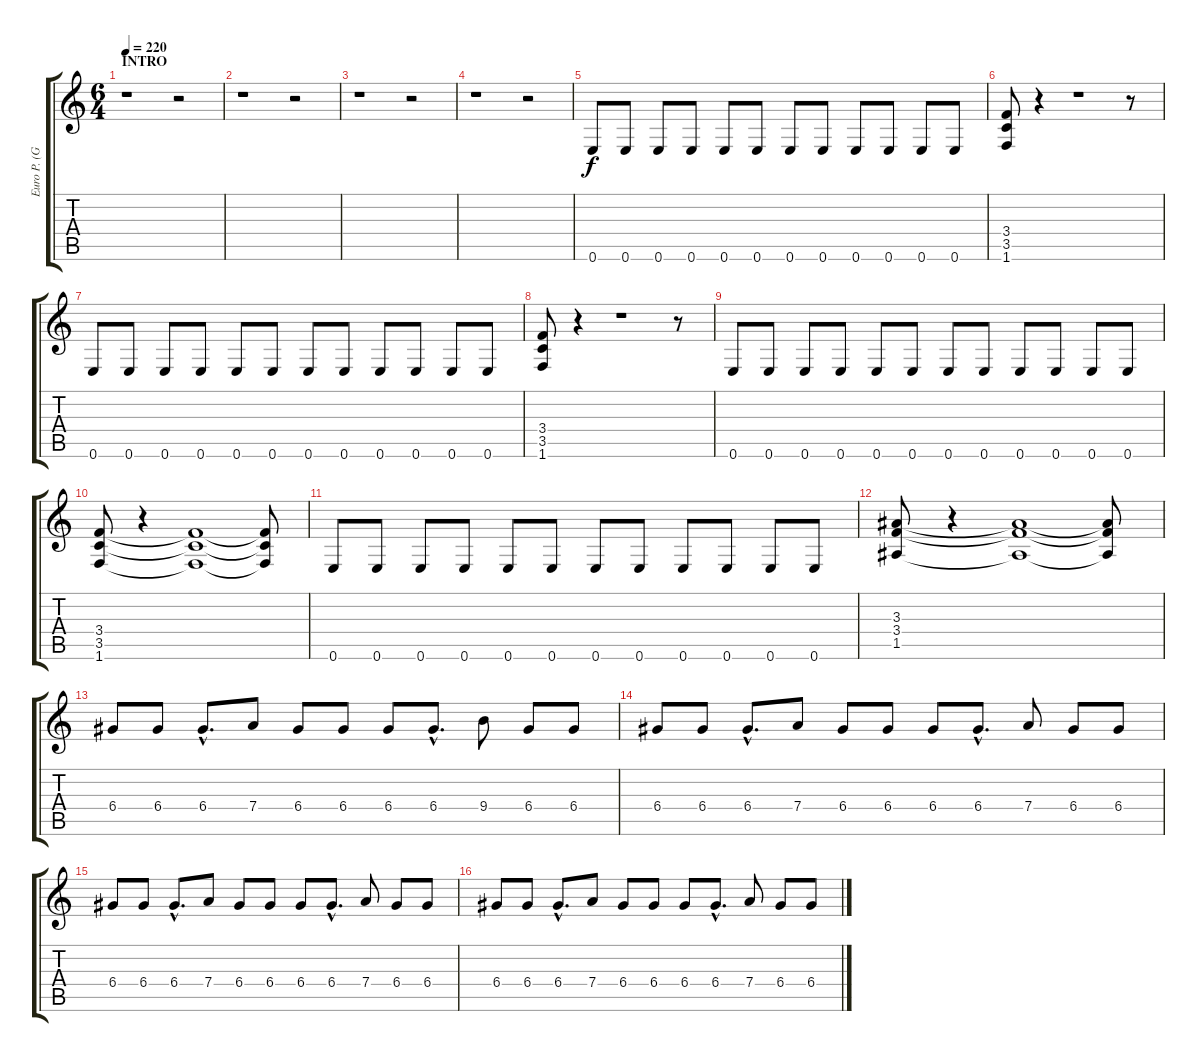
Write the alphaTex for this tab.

\track ("Euro P. (Gtr1)" "Euro P. (G") {instrument overdrivenguitar}
\staff {score tabs}
\tuning (E4 B3 G3 D3 A2 E2) {hide}
\ts (6 4)
\section ("" "INTRO")
\tempo 220
\tempo 230
\tempo 220
\clef g2
\ks c
r.1{dy f instrument overdrivenguitar} r.2 |
r.1 r.2 |
r.1 r.2 |
r.1 r.2 |
0.6.8 0.6.8 0.6.8 0.6.8 0.6.8 0.6.8 0.6.8 0.6.8 0.6.8 0.6.8 0.6.8 0.6.8 |
(3.4 3.5 1.6).8 r.4 r.1 r.8 |
0.6.8 0.6.8 0.6.8 0.6.8 0.6.8 0.6.8 0.6.8 0.6.8 0.6.8 0.6.8 0.6.8 0.6.8 |
(3.4 3.5 1.6).8 r.4 r.1 r.8 |
0.6.8 0.6.8 0.6.8 0.6.8 0.6.8 0.6.8 0.6.8 0.6.8 0.6.8 0.6.8 0.6.8 0.6.8 |
(3.4 3.5 1.6).8 r.4 (3.4{t} 3.5{t} 1.6{t}).1 (3.4{t} 3.5{t} 1.6{t}).8 |
0.6.8 0.6.8 0.6.8 0.6.8 0.6.8 0.6.8 0.6.8 0.6.8 0.6.8 0.6.8 0.6.8 0.6.8 |
(3.3 3.4 1.5).8 r.4 (3.3{t} 3.4{t} 1.5{t}).1 (3.3{t} 3.4{t} 1.5{t}).8 |
6.4.8 6.4.8 6.4{hac}.8{d} 7.4.8 6.4.8 6.4.8 6.4.8 6.4{hac}.8{d} 9.4.8 6.4.8 6.4.8 |
6.4.8 6.4.8 6.4{hac}.8{d} 7.4.8 6.4.8 6.4.8 6.4.8 6.4{hac}.8{d} 7.4.8 6.4.8 6.4.8 |
6.4.8 6.4.8 6.4{hac}.8{d} 7.4.8 6.4.8 6.4.8 6.4.8 6.4{hac}.8{d} 7.4.8 6.4.8 6.4.8 |
6.4.8 6.4.8 6.4{hac}.8{d} 7.4.8 6.4.8 6.4.8 6.4.8 6.4{hac}.8{d} 7.4.8 6.4.8 6.4.8
